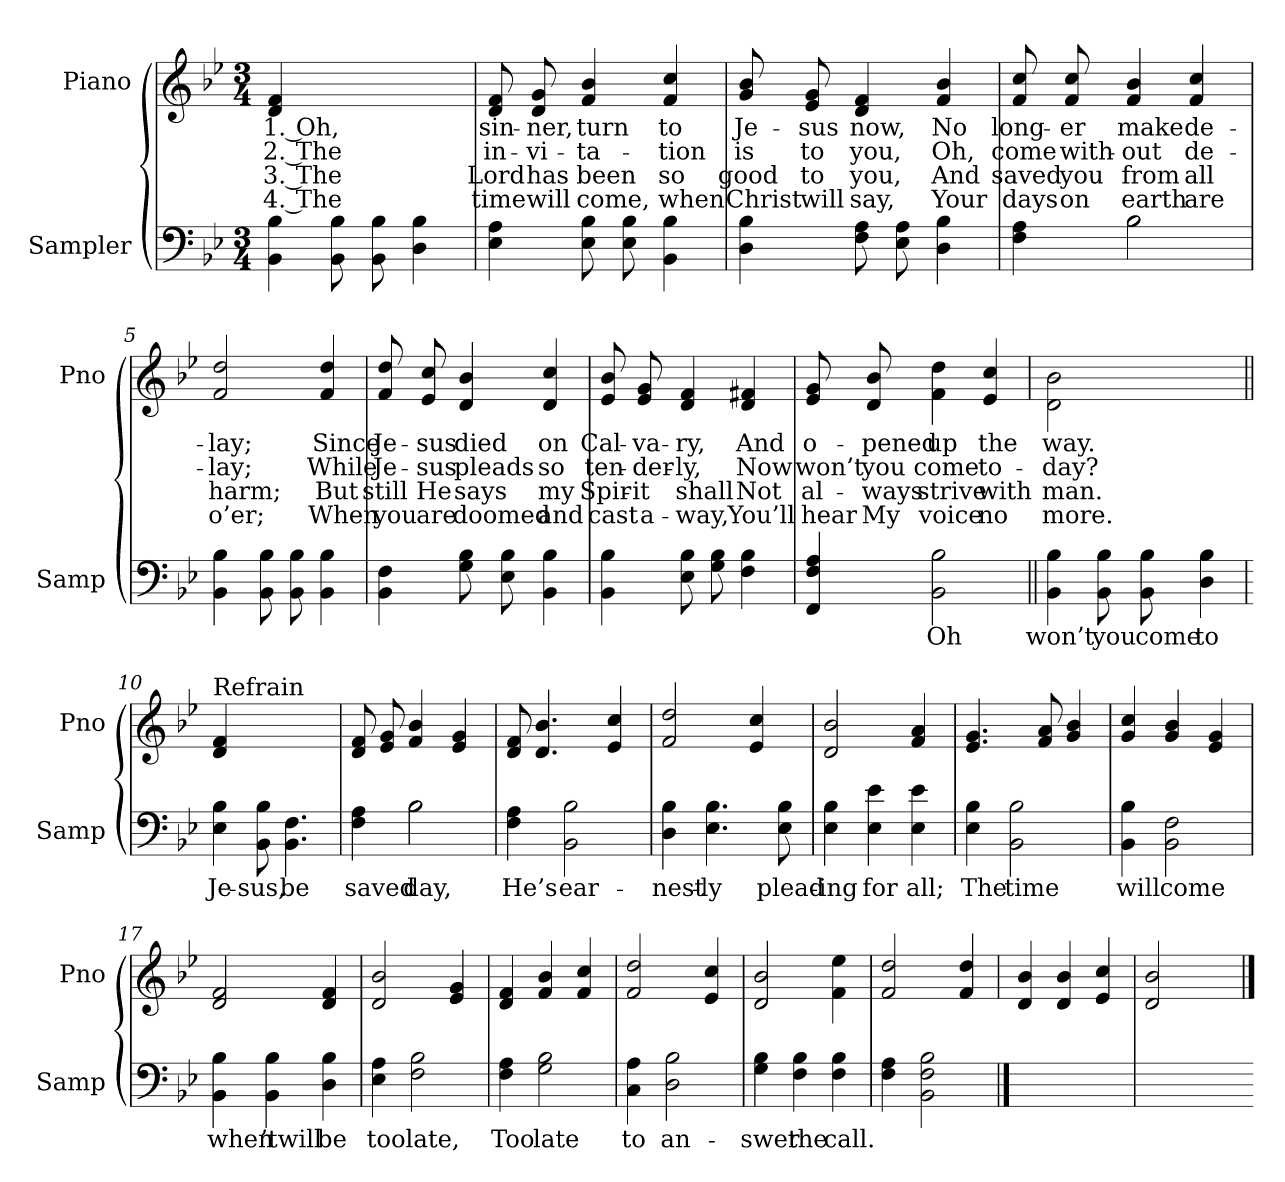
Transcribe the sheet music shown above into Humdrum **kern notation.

**kern	**text	**kern	**text	**text	**text	**text
*part2	*part2	*part1	*part1	*part1	*part1	*part1
*staff2	*staff2	*staff1	*staff1	*staff1	*staff1	*staff1
*I"Sampler	*	*I"Piano	*	*	*	*
*I'Samp	*	*I'Pno	*	*	*	*
*clefF4	*	*clefG2	*	*	*	*
*k[b-e-]	*	*k[b-e-]	*	*	*	*
*B-:	*	*B-:	*	*	*	*
*M3/4	*	*M3/4	*	*	*	*
=1	=1	=1	=1	=1	=1	=1
4BB- 4B-	.	4d 4f	1. Oh,	2. The	3. The	4. The
8BB- 8B-	.	2ryy	.	.	.	.
8BB- 8B-	.	.	.	.	.	.
4D 4B-	.	.	.	.	.	.
=2	=2	=2	=2	=2	=2	=2
4E- 4A	.	8d 8f	sin-	in-	Lord	time
.	.	8d 8g	-ner,	-vi-	has	will
8E- 8B-	.	4f 4b-	turn	-ta-	been	come,
8E- 8B-	.	.	.	.	.	.
4BB- 4B-	.	4f 4cc	to	-tion	so	when
=3	=3	=3	=3	=3	=3	=3
4D 4B-	.	8g 8b-	Je-	is	good	Christ
.	.	8e- 8g	-sus	to	to	will
8F 8A	.	4d 4f	now,	you,	you,	say,
8E- 8A	.	.	.	.	.	.
4D 4B-	.	4f 4b-	No	Oh,	And	Your
=4	=4	=4	=4	=4	=4	=4
*^	*	*	*	*	*	*
4F 4A	4ryy	.	8f 8cc	long-	come	saved	days
.	.	.	8f 8cc	-er	with-	you	on
2B-\	2B-	.	4f 4b-	make	-out	from	earth
.	.	.	4f 4cc	de-	de-	all	are
*v	*v	*	*	*	*	*	*
=5	=5	=5	=5	=5	=5	=5
4BB- 4B-	.	2f 2dd	-lay;	-lay;	harm;	o’er;
8BB- 8B-	.	.	.	.	.	.
8BB- 8B-	.	.	.	.	.	.
4BB- 4B-	.	4f 4dd	Since	While	But	When
=6	=6	=6	=6	=6	=6	=6
4BB- 4F	.	8f 8dd	Je-	Je-	still	you
.	.	8e- 8cc	-sus	-sus	He	are
8G 8B-	.	4d 4b-	died	pleads	says	doomed
8E- 8B-	.	.	.	.	.	.
4BB- 4B-	.	4d 4cc	on	so	my	and
=7	=7	=7	=7	=7	=7	=7
4BB- 4B-	.	8e- 8b-	Cal-	ten-	Spir-	cast
.	.	8e- 8g	-va-	-der-	-it	a-
8E- 8B-	.	4d 4f	-ry,	-ly,	shall	-way,
8G 8B-	.	.	.	.	.	.
4F 4B-	.	4d 4f#X	And	Now	Not	You’ll
=8	=8	=8	=8	=8	=8	=8
4FF 4F 4A	.	8e- 8g	o-	won’t	al-	hear
.	.	8d 8b-	-pened	you	-ways	My
2BB- 2B-	Oh	4f\ 4dd\	up	come	strive	voice
.	.	4e- 4cc	the	to-	with	no
=9||	=9	=9	=9	=9	=9	=9
4BB- 4B-	won’t	2d\ 2b-\	way.	-day?	man.	more.
8BB- 8B-	you	.	.	.	.	.
8BB- 8B-	come	.	.	.	.	.
4D 4B-	to	4ryy	.	.	.	.
=10	=10||	=10||	=10||	=10||	=10||	=10||
!	!	!LO:TX:t=Refrain	!	!	!	!
4E- 4B-	Je-	4d 4f	.	.	.	.
8BB- 8B-	-sus,	2ryy	.	.	.	.
4.BB- 4.F	be	.	.	.	.	.
=11	=11	=11	=11	=11	=11	=11
*^	*	*	*	*	*	*
4F 4A	4ryy	saved	8d 8f	.	.	.	.
.	.	.	8e- 8g	.	.	.	.
2B-\	2B-	-day,	4f 4b-	.	.	.	.
.	.	.	4e- 4g	.	.	.	.
*v	*v	*	*	*	*	*	*
=12	=12	=12	=12	=12	=12	=12
4F 4A	He’s	8d 8f	.	.	.	.
.	.	4.d 4.b-	.	.	.	.
2BB- 2B-	ear-	.	.	.	.	.
.	.	4e- 4cc	.	.	.	.
=13	=13	=13	=13	=13	=13	=13
4D 4B-	-nest-	2f 2dd	.	.	.	.
4.E- 4.B-	-ly	.	.	.	.	.
.	.	4e- 4cc	.	.	.	.
8E- 8B-	plead-	.	.	.	.	.
=14	=14	=14	=14	=14	=14	=14
4E- 4B-	-ing	2d 2b-	.	.	.	.
4E- 4e-	for	.	.	.	.	.
4E- 4e-	all;	4f 4a	.	.	.	.
=15	=15	=15	=15	=15	=15	=15
4E- 4B-	The	4.e- 4.g	.	.	.	.
2BB- 2B-	time	.	.	.	.	.
.	.	8f 8a	.	.	.	.
.	.	4g 4b-	.	.	.	.
=16	=16	=16	=16	=16	=16	=16
4BB- 4B-	will	4g 4cc	.	.	.	.
2BB- 2F	come	4g 4b-	.	.	.	.
.	.	4e- 4g	.	.	.	.
=17	=17	=17	=17	=17	=17	=17
4BB- 4B-	when	2d 2f	.	.	.	.
4BB- 4B-	’twill	.	.	.	.	.
4D 4B-	be	4d 4f	.	.	.	.
=18	=18	=18	=18	=18	=18	=18
4E- 4A	too	2d 2b-	.	.	.	.
2F 2B-	late,	.	.	.	.	.
.	.	4e- 4g	.	.	.	.
=19	=19	=19	=19	=19	=19	=19
4F 4A	Too	4d 4f	.	.	.	.
2G 2B-	late	4f 4b-	.	.	.	.
.	.	4f 4cc	.	.	.	.
=20	=20	=20	=20	=20	=20	=20
4C 4A	to	2f 2dd	.	.	.	.
2D 2B-	an-	.	.	.	.	.
.	.	4e- 4cc	.	.	.	.
=21	=21	=21	=21	=21	=21	=21
4G 4B-	-swer	2d 2b-	.	.	.	.
4F 4B-	the	.	.	.	.	.
4F 4B-	call.	4f 4ee-	.	.	.	.
=22	=22	=22	=22	=22	=22	=22
4F 4A	.	2f 2dd	.	.	.	.
2BB- 2F 2B-	.	.	.	.	.	.
.	.	4f 4dd	.	.	.	.
==23	=23	=23	=23	=23	=23	=23
2.ryy	.	4d 4b-	.	.	.	.
.	.	4d 4b-	.	.	.	.
.	.	4e- 4cc	.	.	.	.
=24	=24	=24	=24	=24	=24	=24
2.ryy	.	2d 2b-	.	.	.	.
.	.	4ryy	.	.	.	.
=	==	==	==	==	==	==
*-	*-	*-	*-	*-	*-	*-
